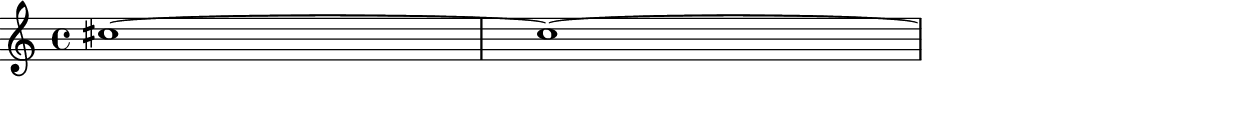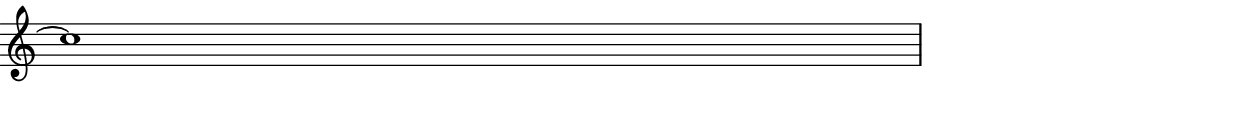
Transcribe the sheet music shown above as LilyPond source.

%% Generated by lilypond-book.py
%% Options: [exampleindent=10.16\mm,indent=0\mm,line-width=160\mm]
\include "lilypond-book-preamble.ly"


% ****************************************************************
% Start cut-&-pastable-section
% ****************************************************************



\paper {
  indent = 0\mm
  line-width = 160\mm
  % offset the left padding, also add 1mm as lilypond creates cropped
  % images with a little space on the right
  line-width = #(- line-width (* mm  3.000000) (* mm 1))
}

\layout {
  
}





% ****************************************************************
% ly snippet:
% ****************************************************************
\sourcefilename "hiding-accidentals-on-tied-notes-at-the-start-of-a-new-system.ly"
\sourcefileline 0
%% DO NOT EDIT this file manually; it is automatically
%% generated from LSR http://lsr.dsi.unimi.it
%% Make any changes in LSR itself, or in Documentation/snippets/new/ ,
%% and then run scripts/auxiliar/makelsr.py
%%
%% This file is in the public domain.
\version "2.14.2"

\header {
  lsrtags = "pitches"

%% Translation of GIT committish: 6977ddc9a3b63ea810eaecb864269c7d847ccf98

  texidoces = "
Aquí se muestra la manera de ocultar las alteraciones de las notas
ligadas al comienzo de un sistema nuevo.

"

  doctitlees = "Ocultar las alteraciones sobre notas ligadas al principio de un sistema nuevo"


%% Translation of GIT committish: bbf8fd2b5a3ebf20a1fdc91613dc49045a53a270
  texidocit = "
Questo frammento mostra come nascondere le alterazioni delle note con
legatura di valore all'inizio di un nuovo sistema

"
  doctitleit = "Nascondere le alterazioni delle note con legatura di valore
  all'inizio di un nuovo sistema"

%% Translation of GIT committish: 3b125956b08d27ef39cd48bfa3a2f1e1bb2ae8b4
  texidocfr = "
Cet exemple illustre comment, lorsqu'une note affublée d'une altération
accidentelle est prolongée, ne pas répéter cette altération après un
saut de ligne.

"
  doctitlefr = "Non répétition de l'altération après saut de ligne sur liaison de prolongation"


  texidoc = "
This shows how to hide accidentals on tied notes at the start of a new
system.

"
  doctitle = "Hiding accidentals on tied notes at the start of a new system"
} % begin verbatim

\relative c'' {
  \override Accidental #'hide-tied-accidental-after-break = ##t
  cis1~ cis~
  \break
  cis
}



% ****************************************************************
% end ly snippet
% ****************************************************************
